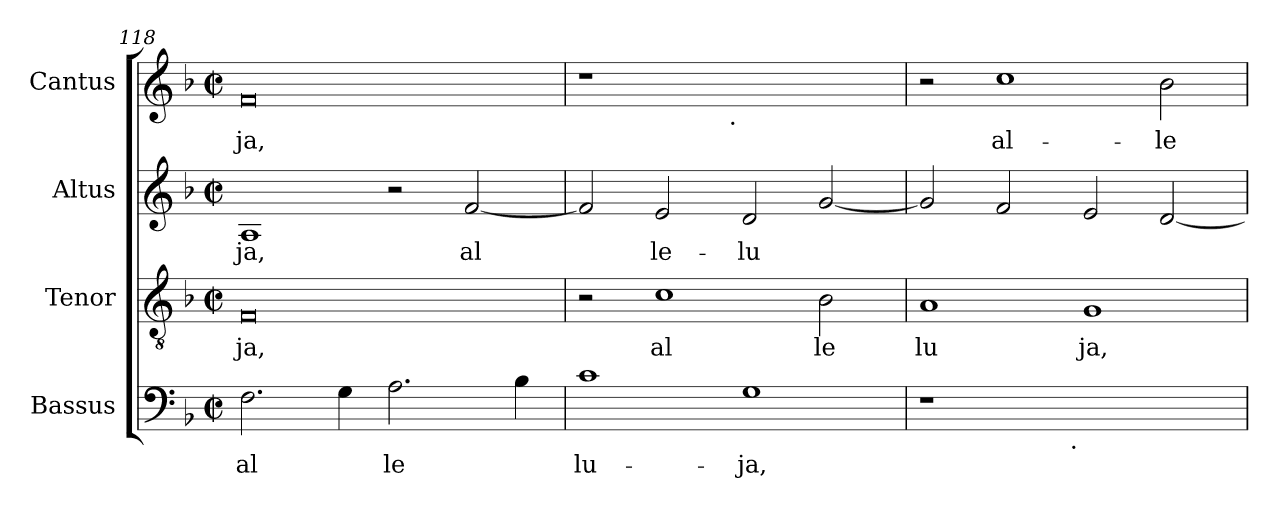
**kern	**text	**kern	**text	**kern	**text	**kern	**text
*part4	*part4	*part3	*part3	*part2	*part2	*part1	*part1
*staff4	*staff4	*staff3	*staff3	*staff2	*staff2	*staff1	*staff1
*I"Bassus	*	*I"Tenor	*	*I"Altus	*	*I"Cantus	*
*clefF4	*	*clefGv2	*	*clefG2	*	*clefG2	*
*k[b-]	*	*k[b-]	*	*k[b-]	*	*k[b-]	*
*F:	*	*F:	*	*F:	*	*F:	*
*M2/2	*	*M2/2	*	*M2/2	*	*M2/2	*
*met(c|)	*	*met(c|)	*	*met(c|)	*	*met(c|)	*
=118	=118	=118	=118	=118	=118	=118	=118
!	!LO:LY:b:cj	!	!LO:LY:b:cj	!	!LO:LY:b:cj	!	!LO:LY:b:cj
2.F\	al-	0F	ja,	1A	-ja,	0f	-ja,
!	!LO:LY:b:cj	!	!	!	!	!	!
4G\	--	.	.	.	.	.	.
!	!LO:LY:b:cj	!	!	!	!	!	!
2.A\	-le-	.	.	2r	.	.	.
!	!	!	!	!	!LO:LY:b:cj	!	!
.	.	.	.	[<2f/	al-	.	.
!	!LO:LY:b:cj	!	!	!	!	!	!
4B-\	--	.	.	.	.	.	.
=119	=119	=119	=119	=119	=119	=119	=119
!	!LO:LY:b:cj	!	!	!	!LO:LY:b:cj	!	!
*	*	*	*	*	*	*^	*
1c	-lu-	2r	.	2f/]	--	1r	2ryy	.
!	!	!	!LO:LY:b:cj	!	!LO:LY:b:cj	!	!	!
.	.	1c	al	2e/	-le-	.	4...ryy	.
!	!	!	!	!	!	!	!LO:TX:b:t=.	!
.	.	.	.	.	.	.	1ryy	.
!	!LO:LY:b:cj	!	!	!	!LO:LY:b:cj	!	!	!
1G	-ja,	.	.	2d/	-lu-	1ryy	.	.
!	!	!	!LO:LY:b:cj	!	!LO:LY:b:cj	!	!	!
.	.	2B-\	le	[<2g/	--	.	.	.
.	.	.	.	.	.	.	32ryy	.
=120	=120	=120	=120	=120	=120	=120	=120	=120
!	!	!	!LO:LY:b:cj	!	!LO:LY:b:cj	!	!	!
*^	*	*	*	*	*	*v	*v	*
1r	2ryy	.	1A	lu	2g/]	--	2r	.
!	!	!	!	!	!	!LO:LY:b:cj	!	!LO:LY:b:cj
.	4...ryy	.	.	.	2f/	--	1cc	al-
!	!LO:TX:b:t=.	!	!	!	!	!	!	!
.	1ryy	.	.	.	.	.	.	.
!	!	!	!	!LO:LY:b:cj	!	!LO:LY:b:cj	!	!
1ryy	.	.	1G	ja,	2e/	--	.	.
!	!	!	!	!	!	!LO:LY:b:cj	!	!LO:LY:b:cj
.	.	.	.	.	[<2d/	--	2b-\	-le-
.	32ryy	.	.	.	.	.	.	.
*v	*v	*	*	*	*	*	*	*
=	=	=	=	=	=	=	=
*-	*-	*-	*-	*-	*-	*-	*-
